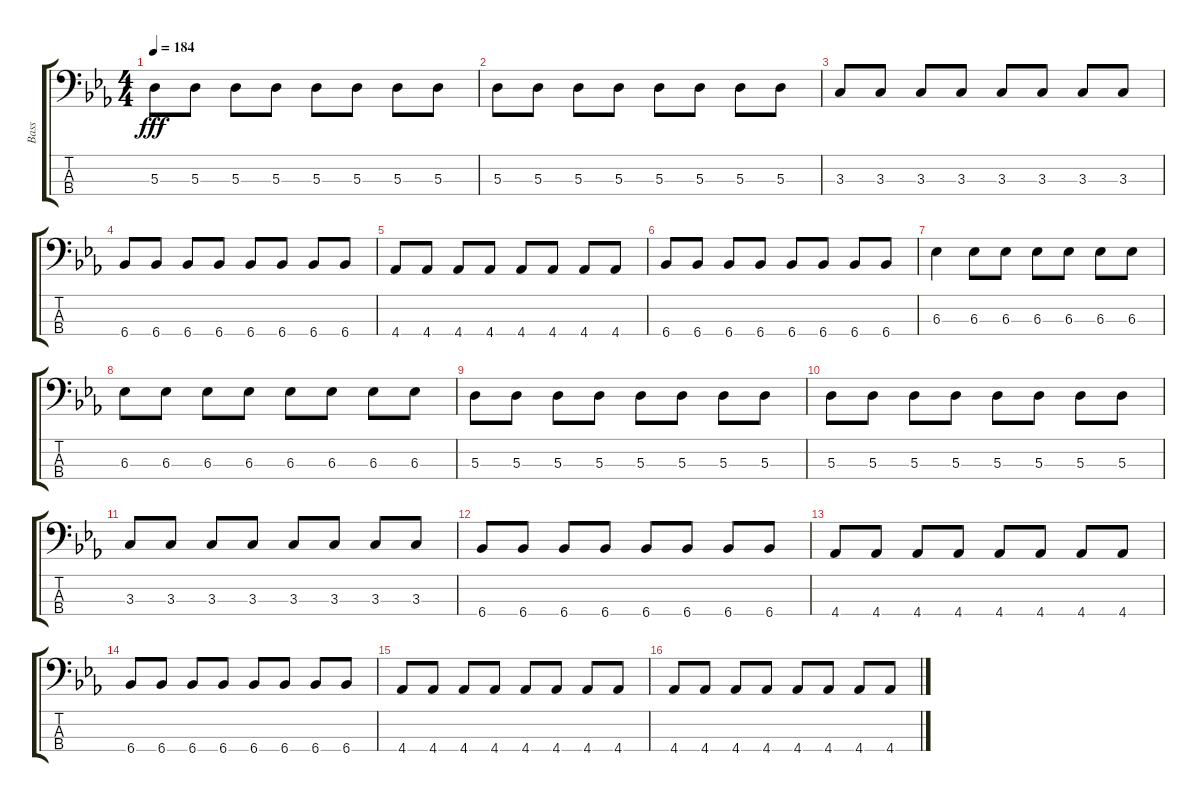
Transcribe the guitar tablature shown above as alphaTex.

\track ("Bass" "Bass") {instrument electricbassfinger}
\staff {score tabs}
\tuning (G2 D2 A1 E1) {hide}
\ts (4 4)
\tempo 184
\clef f4
\ks eb
5.3.8{dy fff} 5.3.8 5.3.8 5.3.8 5.3.8 5.3.8 5.3.8 5.3.8 |
5.3.8 5.3.8 5.3.8 5.3.8 5.3.8 5.3.8 5.3.8 5.3.8 |
3.3.8 3.3.8 3.3.8 3.3.8 3.3.8 3.3.8 3.3.8 3.3.8 |
6.4.8 6.4.8 6.4.8 6.4.8 6.4.8 6.4.8 6.4.8 6.4.8 |
4.4.8 4.4.8 4.4.8 4.4.8 4.4.8 4.4.8 4.4.8 4.4.8 |
6.4.8 6.4.8 6.4.8 6.4.8 6.4.8 6.4.8 6.4.8 6.4.8 |
6.3.4 6.3.8 6.3.8 6.3.8 6.3.8 6.3.8 6.3.8 |
6.3.8 6.3.8 6.3.8 6.3.8 6.3.8 6.3.8 6.3.8 6.3.8 |
5.3.8 5.3.8 5.3.8 5.3.8 5.3.8 5.3.8 5.3.8 5.3.8 |
5.3.8 5.3.8 5.3.8 5.3.8 5.3.8 5.3.8 5.3.8 5.3.8 |
3.3.8 3.3.8 3.3.8 3.3.8 3.3.8 3.3.8 3.3.8 3.3.8 |
6.4.8 6.4.8 6.4.8 6.4.8 6.4.8 6.4.8 6.4.8 6.4.8 |
4.4.8 4.4.8 4.4.8 4.4.8 4.4.8 4.4.8 4.4.8 4.4.8 |
6.4.8 6.4.8 6.4.8 6.4.8 6.4.8 6.4.8 6.4.8 6.4.8 |
4.4.8 4.4.8 4.4.8 4.4.8 4.4.8 4.4.8 4.4.8 4.4.8 |
4.4.8 4.4.8 4.4.8 4.4.8 4.4.8 4.4.8 4.4.8 4.4.8
